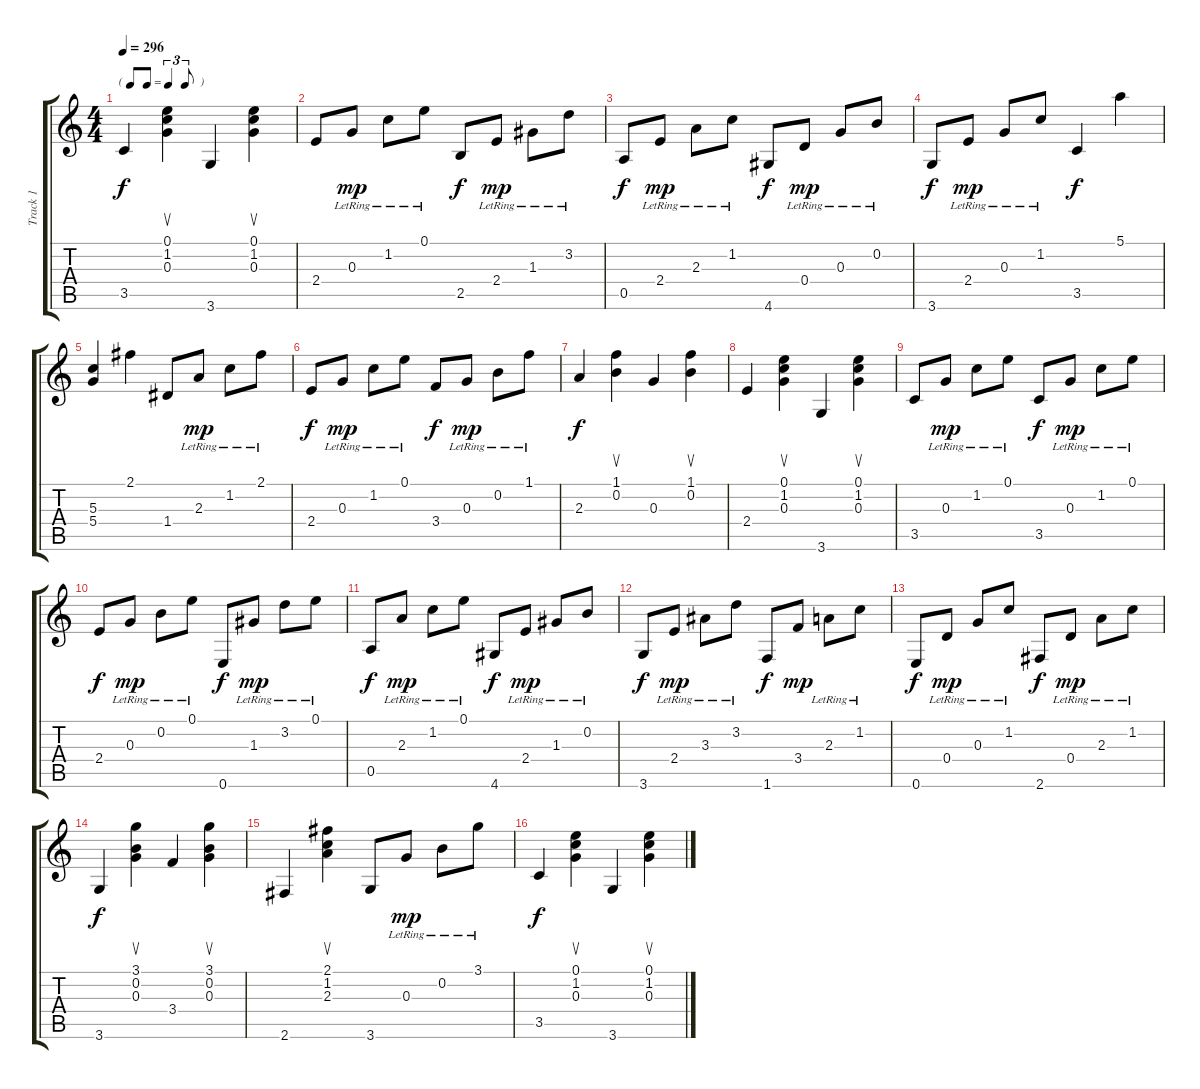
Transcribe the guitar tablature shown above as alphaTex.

\track ("Track 1" "Track 1") {instrument acousticguitarsteel}
\staff {score tabs}
\tuning (E4 B3 G3 D3 A2 E2) {hide}
\ts (4 4)
\tf triplet8th
\tempo 296
\clef g2
\ks c
3.5.4{dy f} (0.1 1.2 0.3).4{su} 3.6.4 (0.1 1.2 0.3).4{su} |
2.4.8 0.3{lr}.8{dy mp} 1.2{lr}.8 0.1{lr}.8 2.5.8{dy f} 2.4{lr}.8{dy mp} 1.3{lr}.8 3.2{lr}.8 |
0.5.8{dy f} 2.4{lr}.8{dy mp} 2.3{lr}.8 1.2{lr}.8 4.6.8{dy f} 0.4{lr}.8{dy mp} 0.3{lr}.8 0.2{lr}.8 |
3.6.8{dy f} 2.4{lr}.8{dy mp} 0.3{lr}.8 1.2{lr}.8 3.5.4{dy f} 5.1.4 |
(5.3 5.4).4 2.1.4 1.4.8 2.3{lr}.8{dy mp} 1.2{lr}.8 2.1{lr}.8 |
2.4.8{dy f} 0.3{lr}.8{dy mp} 1.2{lr}.8 0.1{lr}.8 3.4.8{dy f} 0.3{lr}.8{dy mp} 0.2{lr}.8 1.1{lr}.8 |
2.3.4{dy f} (1.1 0.2).4{su} 0.3.4 (1.1 0.2).4{su} |
2.4.4 (0.1 1.2 0.3).4{su} 3.6.4 (0.1 1.2 0.3).4{su} |
3.5.8 0.3{lr}.8{dy mp} 1.2{lr}.8 0.1{lr}.8 3.5.8{dy f} 0.3{lr}.8{dy mp} 1.2{lr}.8 0.1{lr}.8 |
2.4.8{dy f} 0.3{lr}.8{dy mp} 0.2{lr}.8 0.1{lr}.8 0.6.8{dy f} 1.3{lr}.8{dy mp} 3.2{lr}.8 0.1{lr}.8 |
0.5.8{dy f} 2.3{lr}.8{dy mp} 1.2{lr}.8 0.1{lr}.8 4.6.8{dy f} 2.4{lr}.8{dy mp} 1.3{lr}.8 0.2{lr}.8 |
3.6.8{dy f} 2.4{lr}.8{dy mp} 3.3{lr}.8 3.2{lr}.8 1.6.8{dy f} 3.4.8{dy mp} 2.3{lr}.8 1.2{lr}.8 |
0.6.8{dy f} 0.4{lr}.8{dy mp} 0.3{lr}.8 1.2{lr}.8 2.6.8{dy f} 0.4{lr}.8{dy mp} 2.3{lr}.8 1.2{lr}.8 |
3.6.4{dy f} (3.1 0.2 0.3).4{su} 3.4.4 (3.1 0.2 0.3).4{su} |
2.6.4 (2.1 1.2 2.3).4{su} 3.6.8 0.3{lr}.8{dy mp} 0.2{lr}.8 3.1{lr}.8 |
3.5.4{dy f} (0.1 1.2 0.3).4{su} 3.6.4 (0.1 1.2 0.3).4{su}
